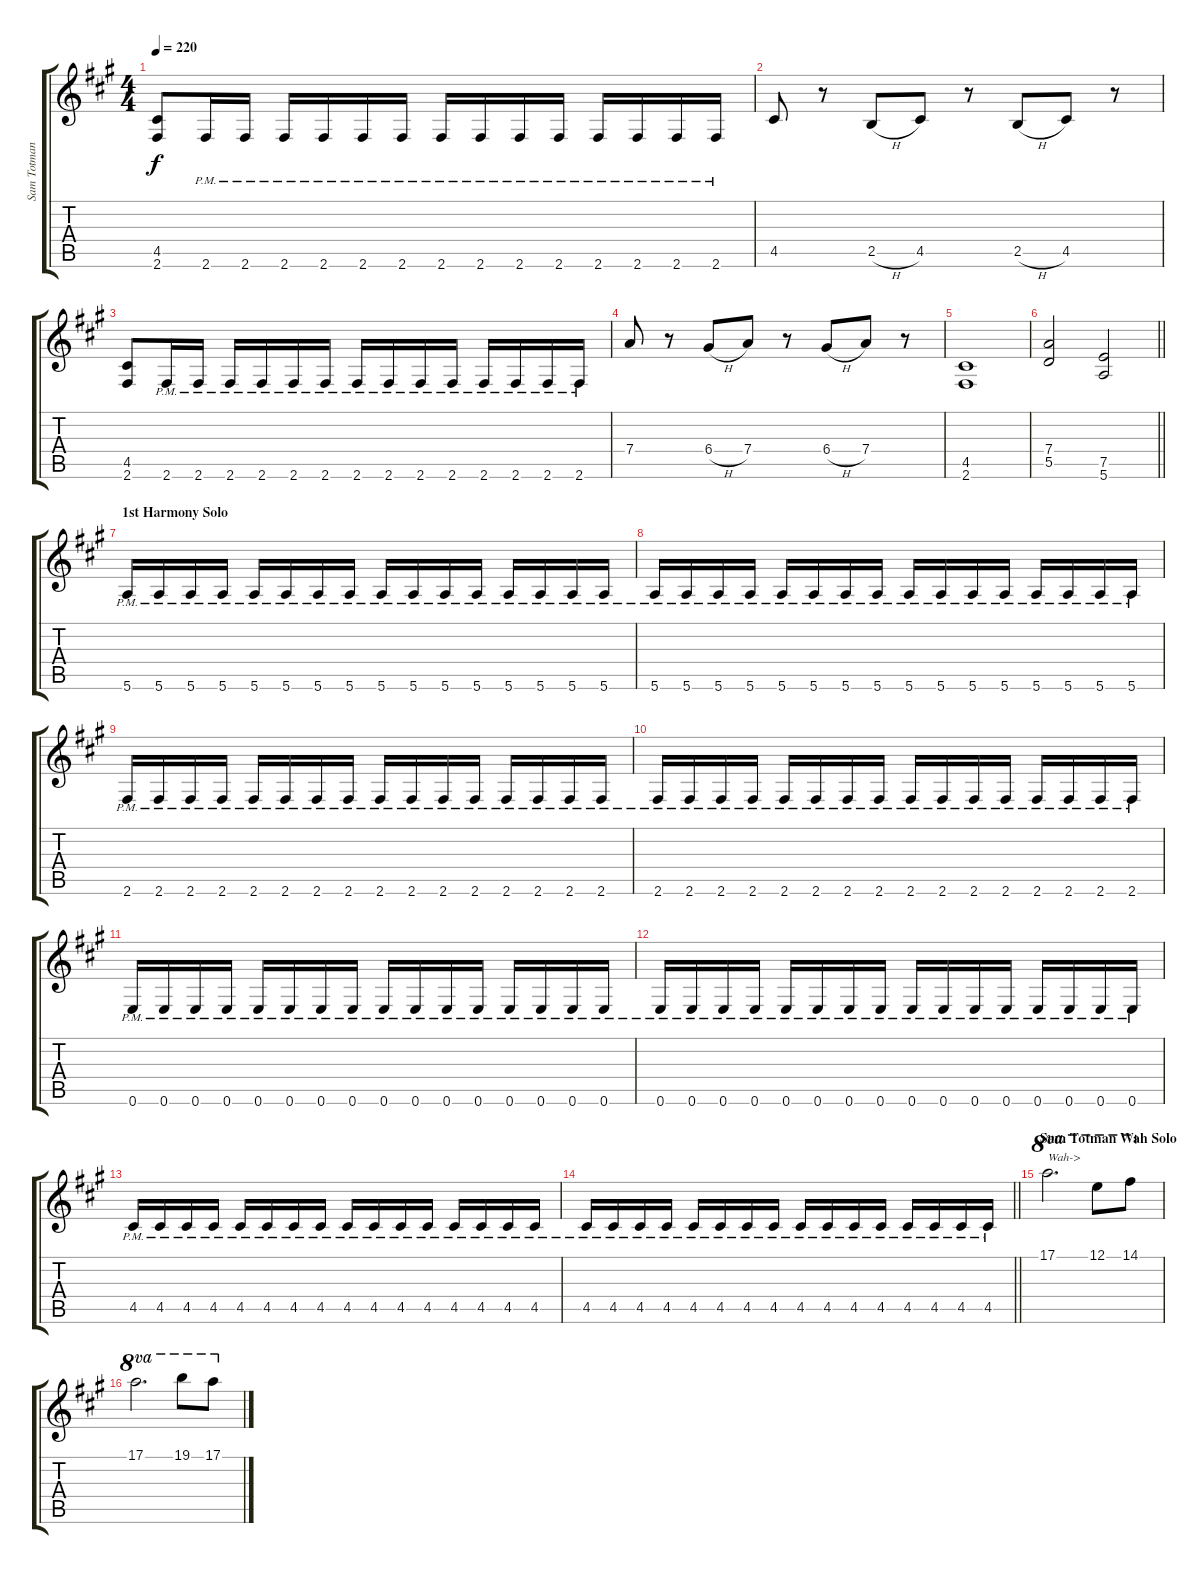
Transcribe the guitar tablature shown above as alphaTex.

\track ("Sam Totman I" "Sam Totman") {instrument overdrivenguitar}
\staff {score tabs}
\tuning (E4 B3 G3 D3 A2 E2) {hide}
\ts (4 4)
\tempo 220
\clef g2
\ks a
(4.5 2.6).8{dy f} 2.6{pm}.16 2.6{pm}.16 2.6{pm}.16 2.6{pm}.16 2.6{pm}.16 2.6{pm}.16 2.6{pm}.16 2.6{pm}.16 2.6{pm}.16 2.6{pm}.16 2.6{pm}.16 2.6{pm}.16 2.6{pm}.16 2.6{pm}.16 |
4.5.8 r.8 2.5{h}.8 4.5.8 r.8 2.5{h}.8{beam merge} 4.5.8 r.8 |
(4.5 2.6).8 2.6{pm}.16 2.6{pm}.16 2.6{pm}.16 2.6{pm}.16 2.6{pm}.16 2.6{pm}.16 2.6{pm}.16 2.6{pm}.16 2.6{pm}.16 2.6{pm}.16 2.6{pm}.16 2.6{pm}.16 2.6{pm}.16 2.6{pm}.16 |
7.4.8 r.8 6.4{h}.8 7.4.8 r.8 6.4{h}.8{beam merge} 7.4.8 r.8 |
(4.5 2.6).1 |
\barLineRight lightlight
(7.4 5.5).2 (7.5 5.6).2 |
\section ("" "1st Harmony Solo")
5.6{pm}.16 5.6{pm}.16 5.6{pm}.16 5.6{pm}.16 5.6{pm}.16 5.6{pm}.16 5.6{pm}.16 5.6{pm}.16 5.6{pm}.16 5.6{pm}.16 5.6{pm}.16 5.6{pm}.16 5.6{pm}.16 5.6{pm}.16 5.6{pm}.16 5.6{pm}.16 |
5.6{pm}.16 5.6{pm}.16 5.6{pm}.16 5.6{pm}.16 5.6{pm}.16 5.6{pm}.16 5.6{pm}.16 5.6{pm}.16 5.6{pm}.16 5.6{pm}.16 5.6{pm}.16 5.6{pm}.16 5.6{pm}.16 5.6{pm}.16 5.6{pm}.16 5.6{pm}.16 |
2.6{pm}.16 2.6{pm}.16 2.6{pm}.16 2.6{pm}.16 2.6{pm}.16 2.6{pm}.16 2.6{pm}.16 2.6{pm}.16 2.6{pm}.16 2.6{pm}.16 2.6{pm}.16 2.6{pm}.16 2.6{pm}.16 2.6{pm}.16 2.6{pm}.16 2.6{pm}.16 |
2.6{pm}.16 2.6{pm}.16 2.6{pm}.16 2.6{pm}.16 2.6{pm}.16 2.6{pm}.16 2.6{pm}.16 2.6{pm}.16 2.6{pm}.16 2.6{pm}.16 2.6{pm}.16 2.6{pm}.16 2.6{pm}.16 2.6{pm}.16 2.6{pm}.16 2.6{pm}.16 |
0.6{pm}.16 0.6{pm}.16 0.6{pm}.16 0.6{pm}.16 0.6{pm}.16 0.6{pm}.16 0.6{pm}.16 0.6{pm}.16 0.6{pm}.16 0.6{pm}.16 0.6{pm}.16 0.6{pm}.16 0.6{pm}.16 0.6{pm}.16 0.6{pm}.16 0.6{pm}.16 |
0.6{pm}.16 0.6{pm}.16 0.6{pm}.16 0.6{pm}.16 0.6{pm}.16 0.6{pm}.16 0.6{pm}.16 0.6{pm}.16 0.6{pm}.16 0.6{pm}.16 0.6{pm}.16 0.6{pm}.16 0.6{pm}.16 0.6{pm}.16 0.6{pm}.16 0.6{pm}.16 |
4.5{pm}.16 4.5{pm}.16 4.5{pm}.16 4.5{pm}.16 4.5{pm}.16 4.5{pm}.16 4.5{pm}.16 4.5{pm}.16 4.5{pm}.16 4.5{pm}.16 4.5{pm}.16 4.5{pm}.16 4.5{pm}.16 4.5{pm}.16 4.5{pm}.16 4.5{pm}.16 |
\barLineRight lightlight
4.5{pm}.16 4.5{pm}.16 4.5{pm}.16 4.5{pm}.16 4.5{pm}.16 4.5{pm}.16 4.5{pm}.16 4.5{pm}.16 4.5{pm}.16 4.5{pm}.16 4.5{pm}.16 4.5{pm}.16 4.5{pm}.16 4.5{pm}.16 4.5{pm}.16 4.5{pm}.16 |
\section ("" "Sam Totman Wah Solo")
17.1.2{d ot 8va txt "Wah->" volume 15} 12.1.8{ot 8va} 14.1.8{ot 8va} |
17.1.2{d ot 8va} 19.1.8{ot 8va} 17.1.8{ot 8va}
